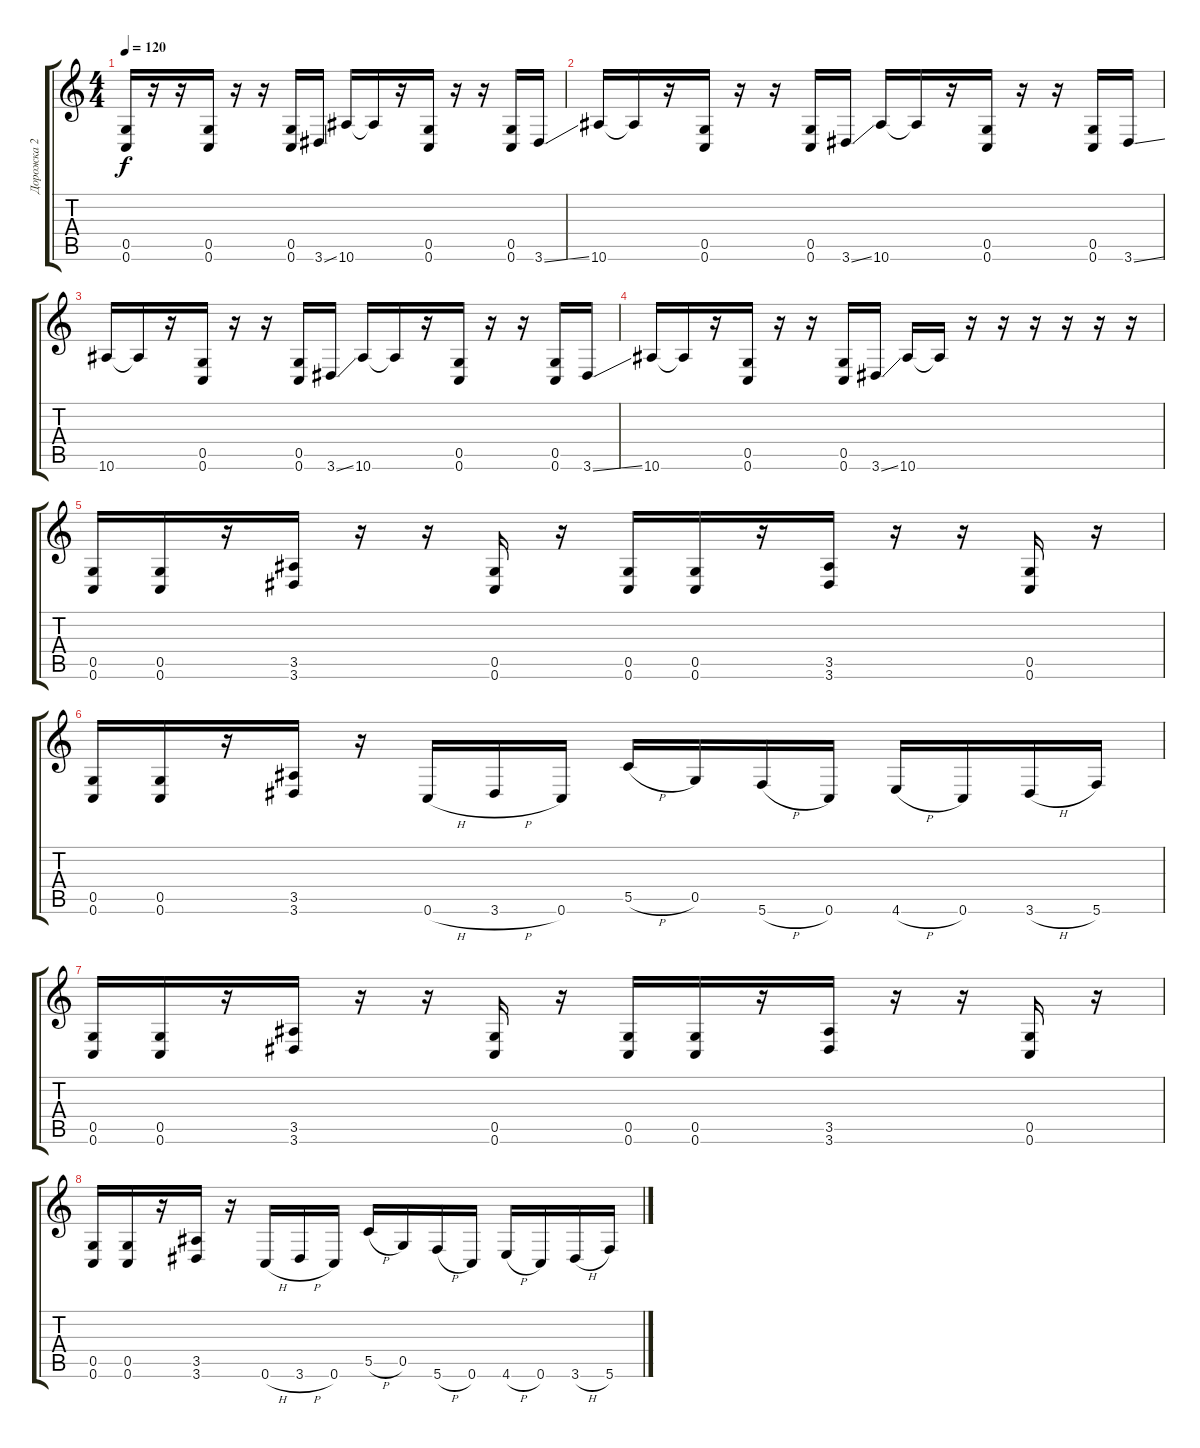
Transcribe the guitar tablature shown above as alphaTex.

\track ("Дорожка 2" "Дорожка 2") {instrument overdrivenguitar}
\staff {score tabs}
\tuning (D4 A3 F3 C3 G2 C2) {hide}
\ts (4 4)
\tempo 120
\clef g2
\ks c
(0.5 0.6).16{dy f} r.16 r.16 (0.5 0.6).16 r.16 r.16 (0.5 0.6).16 3.6{ss}.16 10.6.16 10.6{t}.16 r.16 (0.5 0.6).16 r.16 r.16 (0.5 0.6).16 3.6{ss}.16 |
10.6.16 10.6{t}.16 r.16 (0.5 0.6).16 r.16 r.16 (0.5 0.6).16 3.6{ss}.16 10.6.16 10.6{t}.16 r.16 (0.5 0.6).16 r.16 r.16 (0.5 0.6).16 3.6{ss}.16 |
10.6.16 10.6{t}.16 r.16 (0.5 0.6).16 r.16 r.16 (0.5 0.6).16 3.6{ss}.16 10.6.16 10.6{t}.16 r.16 (0.5 0.6).16 r.16 r.16 (0.5 0.6).16 3.6{ss}.16 |
10.6.16 10.6{t}.16 r.16 (0.5 0.6).16 r.16 r.16 (0.5 0.6).16 3.6{ss}.16 10.6.16 10.6{t}.16 r.16 r.16 r.16 r.16 r.16 r.16 |
(0.5 0.6).16 (0.5 0.6).16 r.16 (3.5 3.6).16 r.16 r.16 (0.5 0.6).16 r.16 (0.5 0.6).16 (0.5 0.6).16 r.16 (3.5 3.6).16 r.16 r.16 (0.5 0.6).16 r.16 |
(0.5 0.6).16 (0.5 0.6).16 r.16 (3.5 3.6).16 r.16 0.6{h}.16 3.6{h}.16 0.6.16 5.5{h}.16 0.5.16 5.6{h}.16 0.6.16 4.6{h}.16 0.6.16 3.6{h}.16 5.6.16 |
(0.5 0.6).16 (0.5 0.6).16 r.16 (3.5 3.6).16 r.16 r.16 (0.5 0.6).16 r.16 (0.5 0.6).16 (0.5 0.6).16 r.16 (3.5 3.6).16 r.16 r.16 (0.5 0.6).16 r.16 |
(0.5 0.6).16 (0.5 0.6).16 r.16 (3.5 3.6).16 r.16 0.6{h}.16 3.6{h}.16 0.6.16 5.5{h}.16 0.5.16 5.6{h}.16 0.6.16 4.6{h}.16 0.6.16 3.6{h}.16 5.6.16
